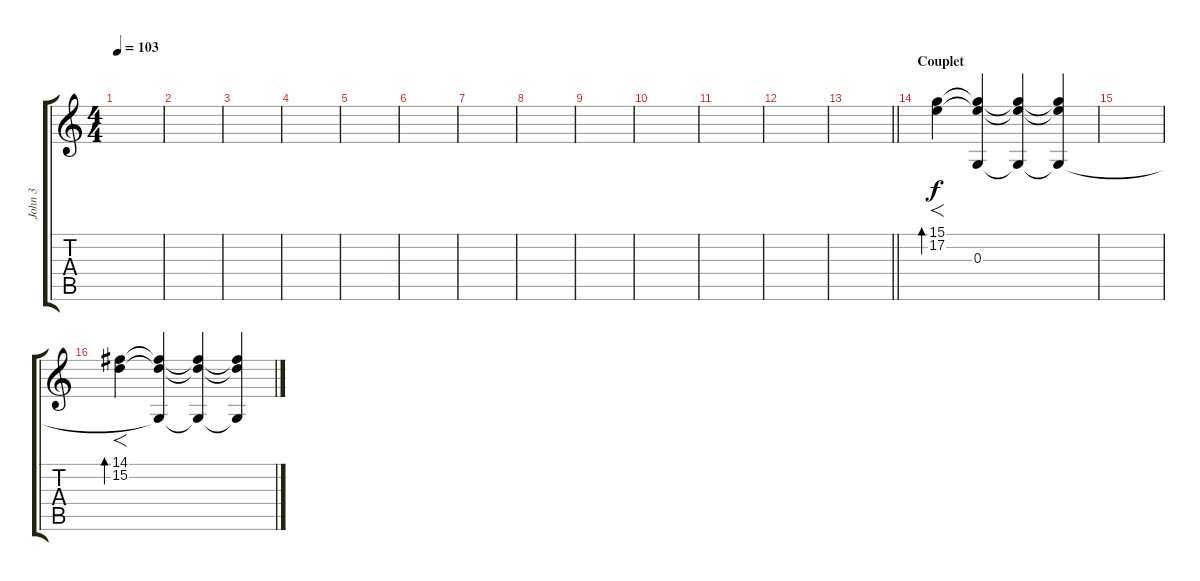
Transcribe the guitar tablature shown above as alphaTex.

\track ("John 3" "John 3") {instrument violin}
\staff {score tabs}
\tuning (E4 B3 G3 D3 A2 E2) {hide}
\ts (4 4)
\tempo 103
\clef g2
\ks c
|
|
|
|
|
|
|
|
|
|
|
|
\barLineRight lightlight
|
\section ("" "Couplet")
(15.1 17.2).4{f bd 120 volume 10} (15.1{t} 17.2{t} 0.3).4 (15.1{t} 17.2{t} 0.3{t}).4{volume 7} (15.1{t} 17.2{t} 0.3{t}).4{volume 5} |
|
(14.1 15.2).4{f bd 120 volume 10} (14.1{t} 15.2{t} 0.3{t}).4 (14.1{t} 15.2{t} 0.3{t}).4{volume 7} (14.1{t} 15.2{t} 0.3{t}).4{volume 5}
